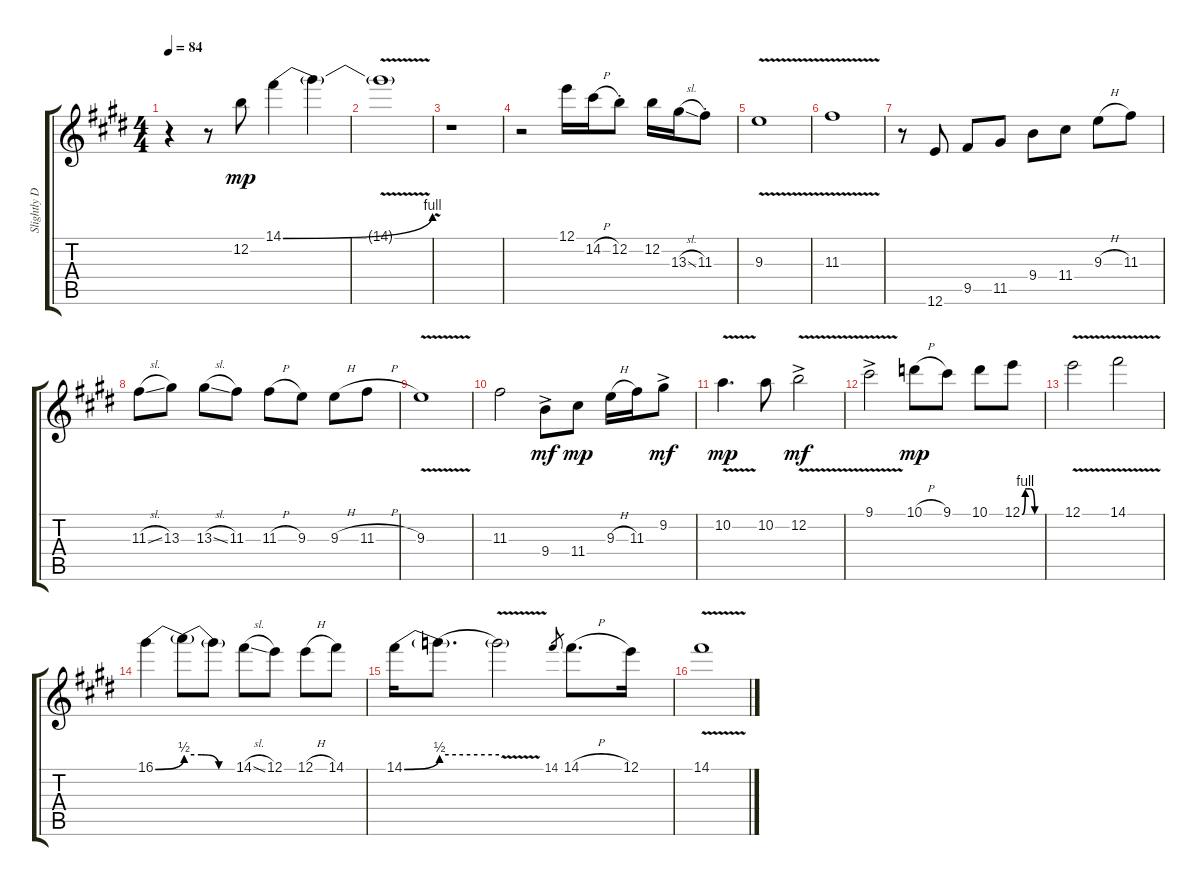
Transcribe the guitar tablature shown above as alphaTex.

\track ("Slightly Dirty Tone and Slapback Echo" "Slightly D") {instrument overdrivenguitar}
\staff {score tabs}
\tuning (E4 B3 G3 D3 A2 E2) {hide}
\ts (4 4)
\tempo 84
\clef g2
\ks e
r.4{dy mp} r.8 12.2.8 14.1{be (bend 0 0 60 4)}.4 14.1{t}.4 |
\ks c#minor
14.1{v t}.1 |
r.1 |
r.2 12.1.16 14.2{h}.16 12.2{st}.8 12.2.16 13.3{sl}.16 11.3{st}.8 |
\ks e
9.3{v}.1 |
\ks c#minor
11.3{v}.1 |
r.8 12.6.8 9.5.8 11.5.8 9.4.8 11.4.8 9.3{h}.8 11.3.8 |
11.3{sl}.8 13.3.8 13.3{sl}.8 11.3.8 11.3{h}.8 9.3.8 9.3{h}.8 11.3{h}.8 |
\ks e
9.3{v}.1 |
\ks c#minor
11.3.2 9.4{ac}.8{dy mf} 11.4.8{dy mp} 9.3{h}.16 11.3.16 9.2{ac}.8{dy mf} |
10.2{v}.4{d dy mp} 10.2.8 12.2{v ac}.2{dy mf} |
9.1{v ac}.2 10.1{h}.8{dy mp} 9.1.8 10.1.8 12.1{be (custom 0 0 10 4 25 4 40 0 60 0)}.8 |
\ks e
12.1{v}.2 14.1{v}.2 |
\ks c#minor
16.1{be (bend 0 0 60 2)}.4 16.1{be (custom 0 2 20 2 40 0 60 0) t}.8 16.1{t}.8 14.1{sl}.8 12.1.8 12.1{h}.8 14.1.8 |
14.1{be (bend 0 0 60 2)}.16 14.1{be (hold 0 2 60 2) t}.8{d} 14.1{v t}.2 14.1.8{gr} 14.1{h}.8{d} 12.1.16 |
14.1{v}.1
